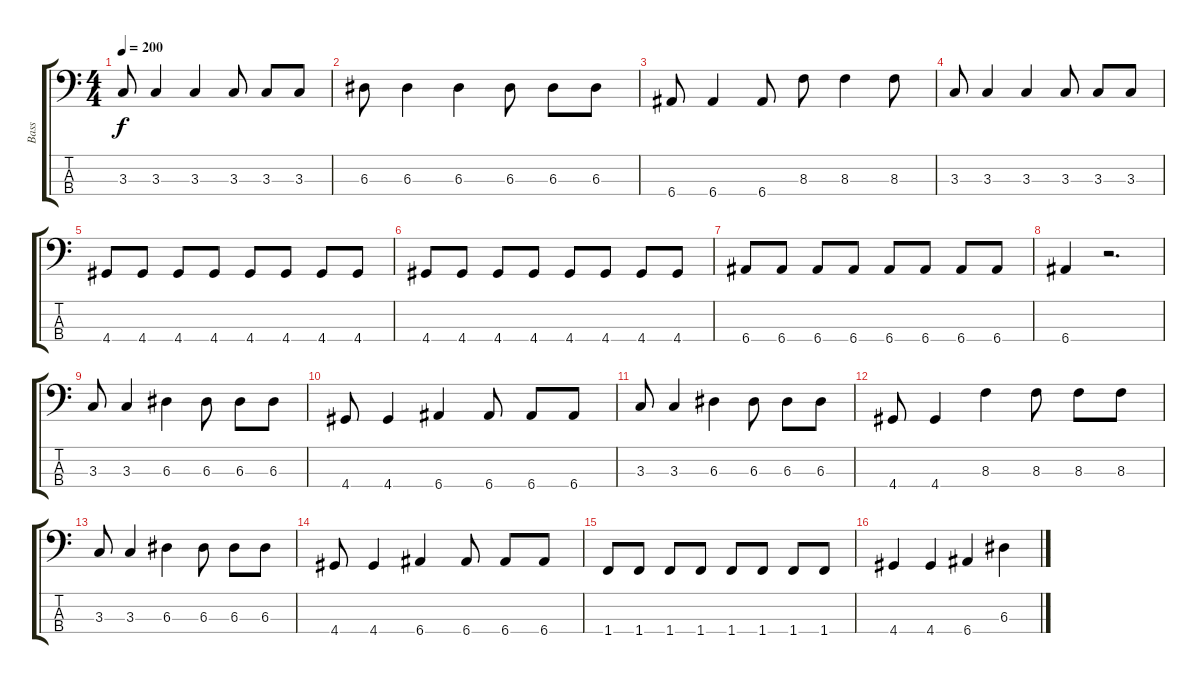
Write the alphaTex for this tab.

\track ("Bass" "Bass") {instrument electricbasspick}
\staff {score tabs}
\tuning (G2 D2 A1 E1) {hide}
\ts (4 4)
\tempo 200
\clef f4
\ks c
3.3.8{dy f} 3.3.4 3.3.4 3.3.8 3.3.8 3.3.8 |
6.3.8 6.3.4 6.3.4 6.3.8 6.3.8 6.3.8 |
6.4.8 6.4.4 6.4.8 8.3.8 8.3.4 8.3.8 |
3.3.8 3.3.4 3.3.4 3.3.8 3.3.8 3.3.8 |
4.4.8 4.4.8 4.4.8 4.4.8 4.4.8 4.4.8 4.4.8 4.4.8 |
4.4.8 4.4.8 4.4.8 4.4.8 4.4.8 4.4.8 4.4.8 4.4.8 |
6.4.8 6.4.8 6.4.8 6.4.8 6.4.8 6.4.8 6.4.8 6.4.8 |
6.4.4 r.2{d} |
3.3.8 3.3.4 6.3.4 6.3.8 6.3.8 6.3.8 |
4.4.8 4.4.4 6.4.4 6.4.8 6.4.8 6.4.8 |
3.3.8 3.3.4 6.3.4 6.3.8 6.3.8 6.3.8 |
4.4.8 4.4.4 8.3.4 8.3.8 8.3.8 8.3.8 |
3.3.8 3.3.4 6.3.4 6.3.8 6.3.8 6.3.8 |
4.4.8 4.4.4 6.4.4 6.4.8 6.4.8 6.4.8 |
1.4.8 1.4.8 1.4.8 1.4.8 1.4.8 1.4.8 1.4.8 1.4.8 |
4.4.4 4.4.4 6.4.4 6.3.4
